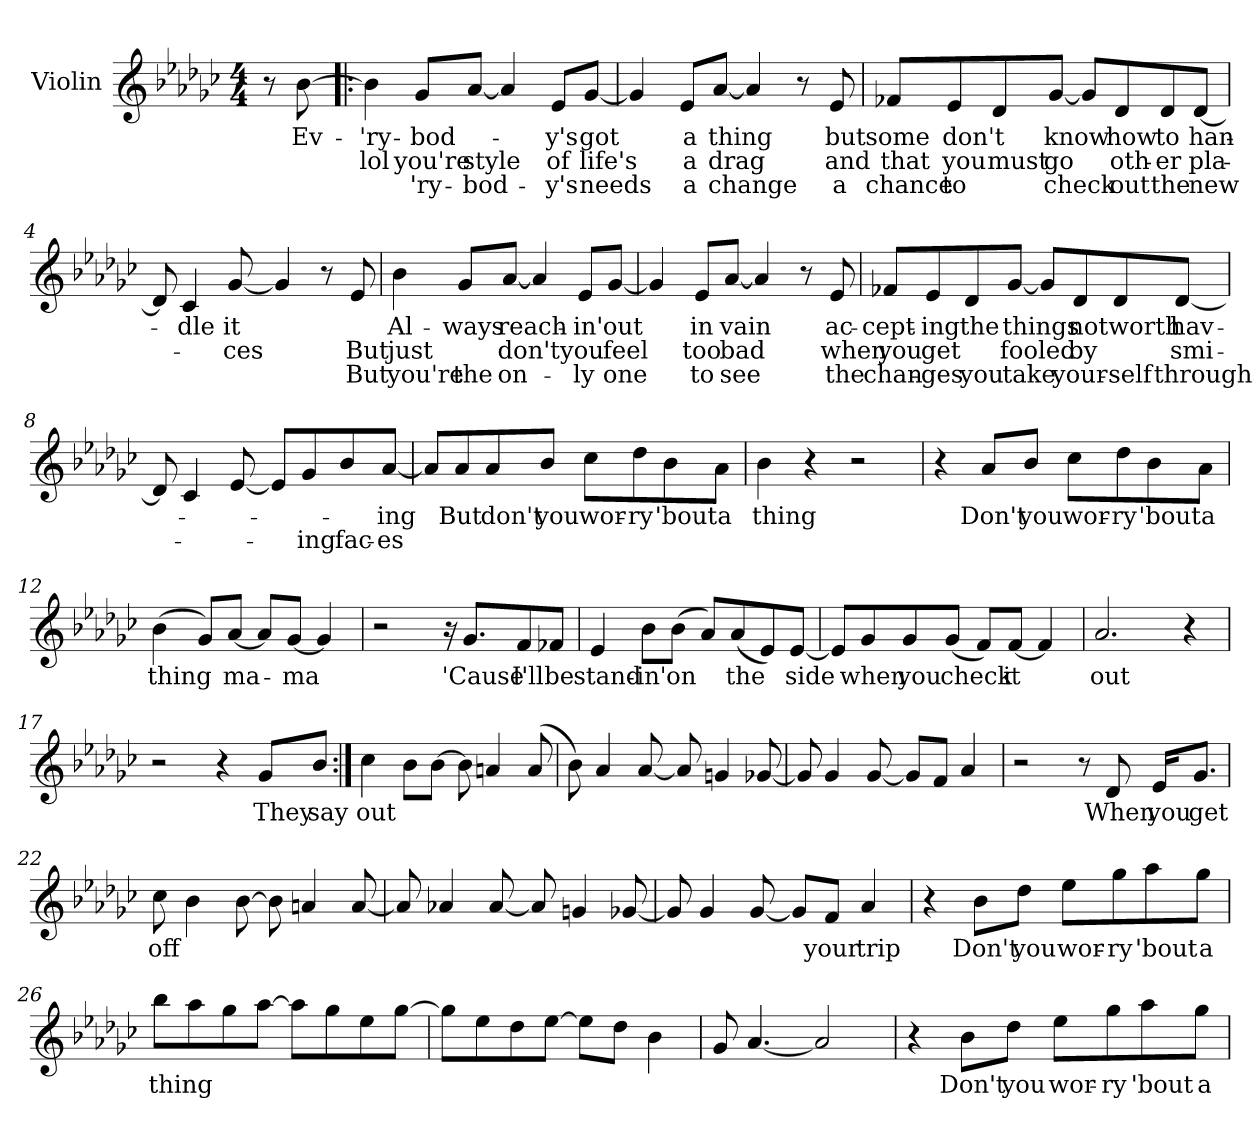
**kern	**text	**text	**text
*part1	*part1	*part1	*part1
*staff1	*staff1	*staff1	*staff1
*I"Violin	*	*	*
*I'Vln	*	*	*
*clefG2	*	*	*
*k[b-e-a-d-g-c-]	*	*	*
*G-:	*	*	*
*M4/4	*	*	*
=	=	=	=
8r	.	.	.
[8b-\	Ev-	.	.
=1!|:	=1!|:	=1!|:	=1!|:
4b-\]	-'ry-	lol	.
8g-/L	-bod-	-you're	-'ry-
[8a-/J	.	style	-bod-
4a-/]	.	.	.
8e-/L	-y's	of	y's
[8g-/J	got	life's	needs
=2	=2	=2	=2
4g-/]	.	.	.
8e-/L	a	a	a
[8a-/J	thing	drag	change
4a-/]	.	.	.
8r	.	.	.
8e-/	but	and	a
!!LO:LB:g=z
=3	=3	=3	=3
8f-X/L	some	that	chance
8e-/	don't	you	to
8d-/	.	must	.
[8g-/J	know	go	check
8g-/L]	.	.	.
8d-/	how	oth-	out
8d-/	to	-er	the
[8d-/J	han-	pla-	new
=4	=4	=4	=4
8d-/]	.	.	.
4c-/	-dle	.	.
[8g-/	it	-ces	.
4g-/]	.	.	.
8r	.	.	.
8e-/	.	But	But
!!LO:LB:g=z
=5	=5	=5	=5
4b-\	Al-	just	you're
8g-/L	-ways	.	the
[8a-/J	reach-	don't	on-
4a-/]	.	.	.
8e-/L	-in'	you	-ly
[8g-/J	out	feel	one
=6	=6	=6	=6
4g-/]	.	.	.
8e-/L	in	too	to
[8a-/J	vain	bad	see
4a-/]	.	.	.
8r	.	.	.
8e-/	ac-	when	the
!!LO:LB:g=z
=7	=7	=7	=7
8f-X/L	-cept-	you	chan-
8e-/	-ing	get	-ges
8d-/	the	.	you
[8g-/J	things	fooled	take
8g-/L]	.	.	.
8d-/	not	by	your-
8d-/	worth	.	-self
[8d-/J	hav-	smi-	through
=8	=8	=8	=8
8d-/]	.	.	.
4c-/	.	.	.
[8e-/	.	.	.
8e-/L]	.	.	.
8g-/	.	-ing	.
8b-/	.	fac-	.
[8a-/J	-ing	-es	.
!!LO:LB:g=z
=9	=9	=9	=9
8a-/L]	.	.	.
8a-/	But	.	.
8a-/	don't	.	.
8b-/J	you	.	.
8cc-\L	wor-	.	.
8dd-\	-ry	.	.
8b-\	'bout	.	.
8a-\J	a	.	.
=10	=10	=10	=10
4b-\	thing	.	.
4r	.	.	.
2r	.	.	.
=11	=11	=11	=11
4r	.	.	.
8a-/L	Don't	.	.
8b-/J	you	.	.
8cc-\L	wor-	.	.
8dd-\	-ry	.	.
8b-\	'bout	.	.
8a-\J	a	.	.
=12	=12	=12	=12
(4b-\	thing	.	.
8g-/L)	.	.	.
[8a-/J	ma-	.	.
8a-/L]	.	.	.
[8g-/J	-ma	.	.
4g-/]	.	.	.
!!LO:LB:g=z
=13	=13	=13	=13
2r	.	.	.
16r	.	.	.
8.g-/L	'Cause	.	.
8f/	I'll	.	.
8f-X/J	be	.	.
=14	=14	=14	=14
4e-/	stand-	.	.
8b-\L	-in'	.	.
(8b-\J	on	.	.
8a-/L)	.	.	.
(8a-/	the	.	.
8e-/)	.	.	.
[8e-/J	side	.	.
=15	=15	=15	=15
8e-/L]	.	.	.
8g-/	when	.	.
8g-/	you	.	.
(8g-/J	check	.	.
8f/L)	.	.	.
[8f/J	it	.	.
4f/]	.	.	.
=16	=16	=16	=16
2.a-/	out	.	.
4r	.	.	.
=17	=17	=17	=17
2r	.	.	.
4r	.	.	.
8g-/L	They	.	.
8b-/J	say	.	.
!!LO:LB:g=z
=18:|!	=18:|!	=18:|!	=18:|!
4cc-\	out	.	.
8b-\L	.	.	.
[8b-\J	.	.	.
8b-\]	.	.	.
4an/	.	.	.
(8a/	.	.	.
=19	=19	=19	=19
8b-\)	.	.	.
4a-/	.	.	.
[8a-/	.	.	.
8a-/]	.	.	.
4gn/	.	.	.
[8g-X/	.	.	.
=20	=20	=20	=20
8g-/]	.	.	.
4g-/	.	.	.
[8g-/	.	.	.
8g-/L]	.	.	.
8f/J	.	.	.
4a-/	.	.	.
=21	=21	=21	=21
2r	.	.	.
8r	.	.	.
8d-/	When	.	.
16e-/KL	you	.	.
8.g-/J	get	.	.
=22	=22	=22	=22
8cc-\	off	.	.
4b-\	.	.	.
[8b-\	.	.	.
8b-\]	.	.	.
4an/	.	.	.
[8a/	.	.	.
!!LO:LB:g=z
=23	=23	=23	=23
8a/]	.	.	.
4a-X/	.	.	.
[8a-/	.	.	.
8a-/]	.	.	.
4gn/	.	.	.
[8g-X/	.	.	.
=24	=24	=24	=24
8g-/]	.	.	.
4g-/	.	.	.
[8g-/	.	.	.
8g-/L]	.	.	.
8f/J	your	.	.
4a-/	trip	.	.
=25	=25	=25	=25
4r	.	.	.
8b-\L	Don't	.	.
8dd-\J	you	.	.
8ee-\L	wor-	.	.
8gg-\	-ry	.	.
8aa-\	'bout	.	.
8gg-\J	a	.	.
=26	=26	=26	=26
8bb-\L	thing	.	.
8aa-\	.	.	.
8gg-\	.	.	.
[8aa-\J	.	.	.
8aa-\L]	.	.	.
8gg-\	.	.	.
8ee-\	.	.	.
[8gg-\J	.	.	.
!!LO:PB:g=z
=27	=27	=27	=27
8gg-\L]	.	.	.
8ee-\	.	.	.
8dd-\	.	.	.
[8ee-\J	.	.	.
8ee-\L]	.	.	.
8dd-\J	.	.	.
4b-\	.	.	.
=28	=28	=28	=28
8g-/	.	.	.
[4.a-/	.	.	.
2a-/]	.	.	.
=29	=29	=29	=29
4r	.	.	.
8b-\L	Don't	.	.
8dd-\J	you	.	.
8ee-\L	wor-	.	.
8gg-\	-ry	.	.
8aa-\	'bout	.	.
8gg-\J	a	.	.
=	=	=	=
*-	*-	*-	*-
